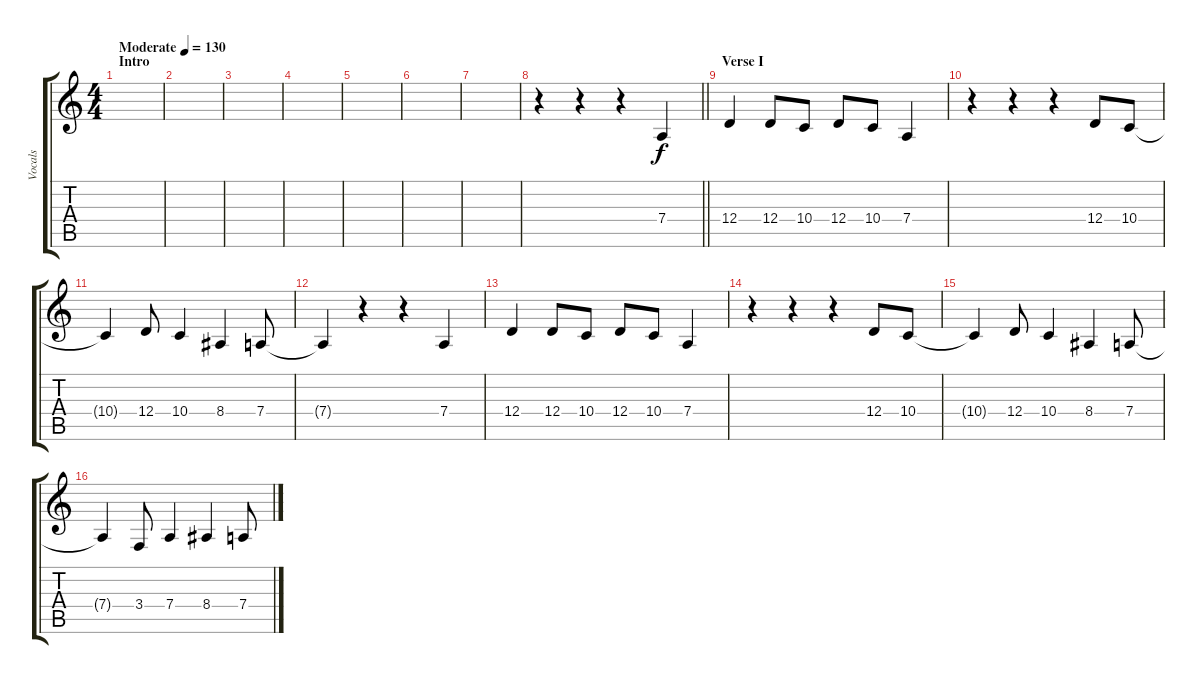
\track ("Vocals" "Vocals") {instrument flute}
\staff {score tabs}
\tuning (E4 B3 G3 D3 A2 E2) {hide}
\ts (4 4)
\section ("" "Intro")
\tempo (130 "Moderate")
\clef g2
\ks c
|
|
|
|
|
|
|
\barLineRight lightlight
r.4 r.4 r.4 7.4.4 |
\section ("" "Verse I")
12.4.4 12.4.8 10.4.8 12.4.8 10.4.8 7.4.4 |
r.4 r.4 r.4 12.4.8 10.4.8 |
10.4{t}.4 12.4.8 10.4.4 8.4.4 7.4.8 |
7.4{t}.4 r.4 r.4 7.4.4 |
12.4.4 12.4.8 10.4.8 12.4.8 10.4.8 7.4.4 |
r.4 r.4 r.4 12.4.8 10.4.8 |
10.4{t}.4 12.4.8 10.4.4 8.4.4 7.4.8 |
7.4{t}.4 3.4.8 7.4.4 8.4.4 7.4.8
